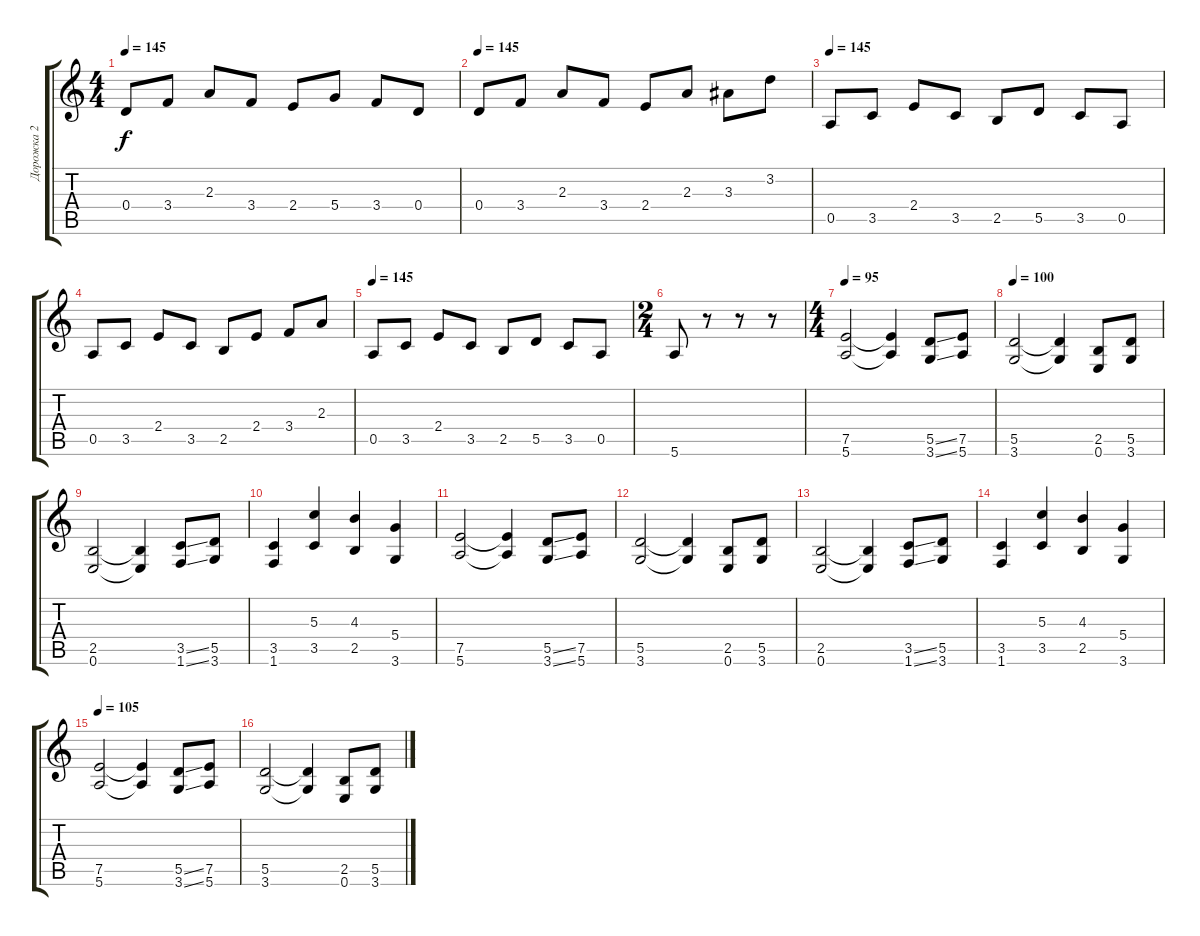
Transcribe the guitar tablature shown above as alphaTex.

\track ("Дорожка 2" "Дорожка 2") {instrument overdrivenguitar}
\staff {score tabs}
\tuning (E4 B3 G3 D3 A2 E2) {hide}
\ts (4 4)
\tempo 145
\clef g2
\ks c
0.4.8{dy f} 3.4.8 2.3.8 3.4.8 2.4.8 5.4.8 3.4.8 0.4.8 |
\tempo 145
0.4.8 3.4.8 2.3.8 3.4.8 2.4.8 2.3.8 3.3.8 3.2.8 |
\tempo 145
0.5.8 3.5.8 2.4.8 3.5.8 2.5.8 5.5.8 3.5.8 0.5.8 |
0.5.8 3.5.8 2.4.8 3.5.8 2.5.8 2.4.8 3.4.8 2.3.8 |
\tempo 145
0.5.8 3.5.8 2.4.8 3.5.8 2.5.8 5.5.8 3.5.8 0.5.8 |
\ts (2 4)
5.6.8 r.8 r.8 r.8 |
\ts (4 4)
\tempo 95
(7.5 5.6).2 (7.5{t} 5.6{t}).4 (5.5{ss} 3.6{ss}).8 (7.5 5.6).8 |
\tempo 100
(5.5 3.6).2 (5.5{t} 3.6{t}).4 (2.5 0.6).8 (5.5 3.6).8 |
(2.5 0.6).2 (2.5{t} 0.6{t}).4 (3.5{ss} 1.6{ss}).8 (5.5 3.6).8 |
(3.5 1.6).4 (5.3 3.5).4 (4.3 2.5).4 (5.4 3.6).4 |
(7.5 5.6).2 (7.5{t} 5.6{t}).4 (5.5{ss} 3.6{ss}).8 (7.5 5.6).8 |
(5.5 3.6).2 (5.5{t} 3.6{t}).4 (2.5 0.6).8 (5.5 3.6).8 |
(2.5 0.6).2 (2.5{t} 0.6{t}).4 (3.5{ss} 1.6{ss}).8 (5.5 3.6).8 |
(3.5 1.6).4 (5.3 3.5).4 (4.3 2.5).4 (5.4 3.6).4 |
\tempo 105
(7.5 5.6).2 (7.5{t} 5.6{t}).4 (5.5{ss} 3.6{ss}).8 (7.5 5.6).8 |
(5.5 3.6).2 (5.5{t} 3.6{t}).4 (2.5 0.6).8 (5.5 3.6).8
